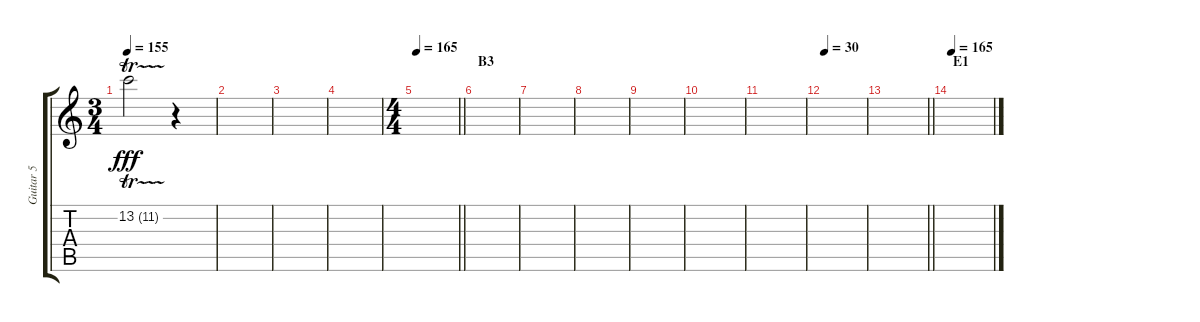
\track ("Guitar 5" "Guitar 5") {instrument distortionguitar}
\staff {score tabs}
\tuning (E4 B3 G3 D3 A2 E2) {hide}
\ts (3 4)
\tempo 155
\clef g2
\ks c
13.2{tr (11 16)}.2{dy fff} r.4 |
|
|
|
\ts (4 4)
\tempo 165
\barLineRight lightlight
|
\section ("" "B3")
|
|
|
|
|
|
\tempo 30
|
\barLineRight lightlight
|
\section ("" "E1")
\tempo 165
